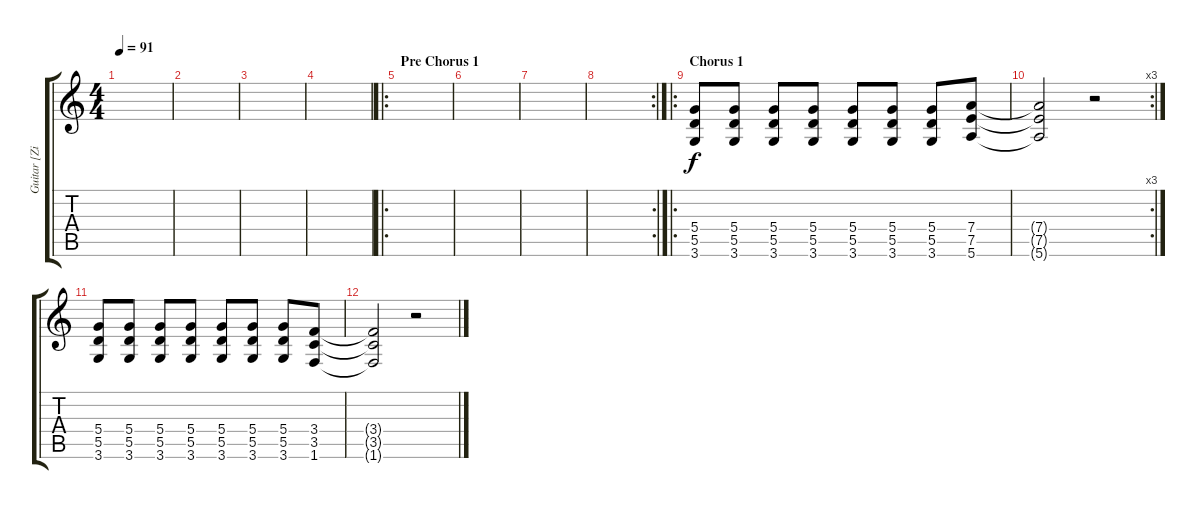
\track ("Guitar [Zim Zum]" "Guitar [Zi") {instrument distortionguitar}
\staff {score tabs}
\tuning (E4 B3 G3 D3 A2 E2) {hide}
\ts (4 4)
\tempo 91
\clef g2
\ks c
|
|
|
|
\ro
\section ("" "Pre Chorus 1")
|
|
|
\rc 2
|
\ro
\section ("" "Chorus 1")
(5.4 5.5 3.6).8 (5.4 5.5 3.6).8 (5.4 5.5 3.6).8 (5.4 5.5 3.6).8 (5.4 5.5 3.6).8 (5.4 5.5 3.6).8 (5.4 5.5 3.6).8 (7.4 7.5 5.6).8 |
\rc 3
(7.4{t} 7.5{t} 5.6{t}).2 r.2 |
(5.4 5.5 3.6).8 (5.4 5.5 3.6).8 (5.4 5.5 3.6).8 (5.4 5.5 3.6).8 (5.4 5.5 3.6).8 (5.4 5.5 3.6).8 (5.4 5.5 3.6).8 (3.4 3.5 1.6).8 |
(3.4{t} 3.5{t} 1.6{t}).2 r.2
